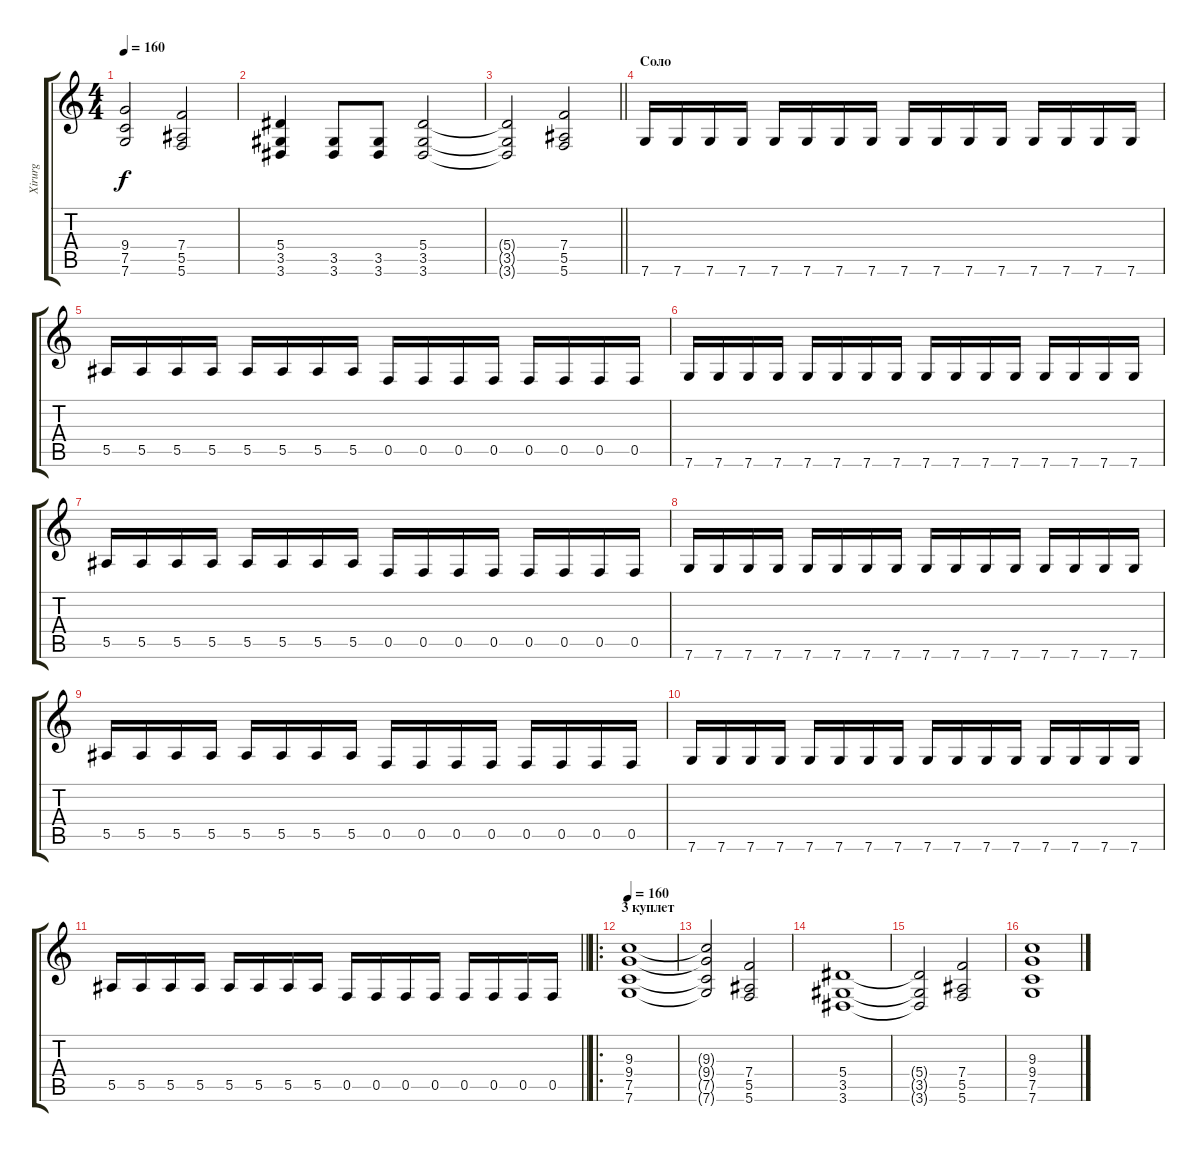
\track ("Xirurg" "Xirurg") {instrument distortionguitar}
\staff {score tabs}
\tuning (C4 G3 Eb3 Bb2 F2 C2) {hide}
\ts (4 4)
\tempo 160
\clef g2
\ks c
(9.4{t} 7.5{t} 7.6{t}).2{dy f} (7.4 5.5 5.6).2 |
(5.4 3.5 3.6).4 (3.5 3.6).8 (3.5 3.6).8 (5.4 3.5 3.6).2 |
\barLineRight lightlight
(5.4{t} 3.5{t} 3.6{t}).2 (7.4 5.5 5.6).2 |
\section ("" "Соло")
7.6.16 7.6.16 7.6.16 7.6.16 7.6.16 7.6.16 7.6.16 7.6.16 7.6.16 7.6.16 7.6.16 7.6.16 7.6.16 7.6.16 7.6.16 7.6.16 |
5.5.16 5.5.16 5.5.16 5.5.16 5.5.16 5.5.16 5.5.16 5.5.16 0.5.16 0.5.16 0.5.16 0.5.16 0.5.16 0.5.16 0.5.16 0.5.16 |
7.6.16 7.6.16 7.6.16 7.6.16 7.6.16 7.6.16 7.6.16 7.6.16 7.6.16 7.6.16 7.6.16 7.6.16 7.6.16 7.6.16 7.6.16 7.6.16 |
5.5.16 5.5.16 5.5.16 5.5.16 5.5.16 5.5.16 5.5.16 5.5.16 0.5.16 0.5.16 0.5.16 0.5.16 0.5.16 0.5.16 0.5.16 0.5.16 |
7.6.16 7.6.16 7.6.16 7.6.16 7.6.16 7.6.16 7.6.16 7.6.16 7.6.16 7.6.16 7.6.16 7.6.16 7.6.16 7.6.16 7.6.16 7.6.16 |
5.5.16 5.5.16 5.5.16 5.5.16 5.5.16 5.5.16 5.5.16 5.5.16 0.5.16 0.5.16 0.5.16 0.5.16 0.5.16 0.5.16 0.5.16 0.5.16 |
7.6.16 7.6.16 7.6.16 7.6.16 7.6.16 7.6.16 7.6.16 7.6.16 7.6.16 7.6.16 7.6.16 7.6.16 7.6.16 7.6.16 7.6.16 7.6.16 |
\barLineRight lightlight
5.5.16 5.5.16 5.5.16 5.5.16 5.5.16 5.5.16 5.5.16 5.5.16 0.5.16 0.5.16 0.5.16 0.5.16 0.5.16 0.5.16 0.5.16 0.5.16 |
\ro
\section ("" "3 куплет")
\tempo 160
(9.3 9.4 7.5 7.6).1 |
(9.3{t} 9.4{t} 7.5{t} 7.6{t}).2 (7.4 5.5 5.6).2 |
(5.4 3.5 3.6).1 |
(5.4{t} 3.5{t} 3.6{t}).2 (7.4 5.5 5.6).2 |
(9.3 9.4 7.5 7.6).1
